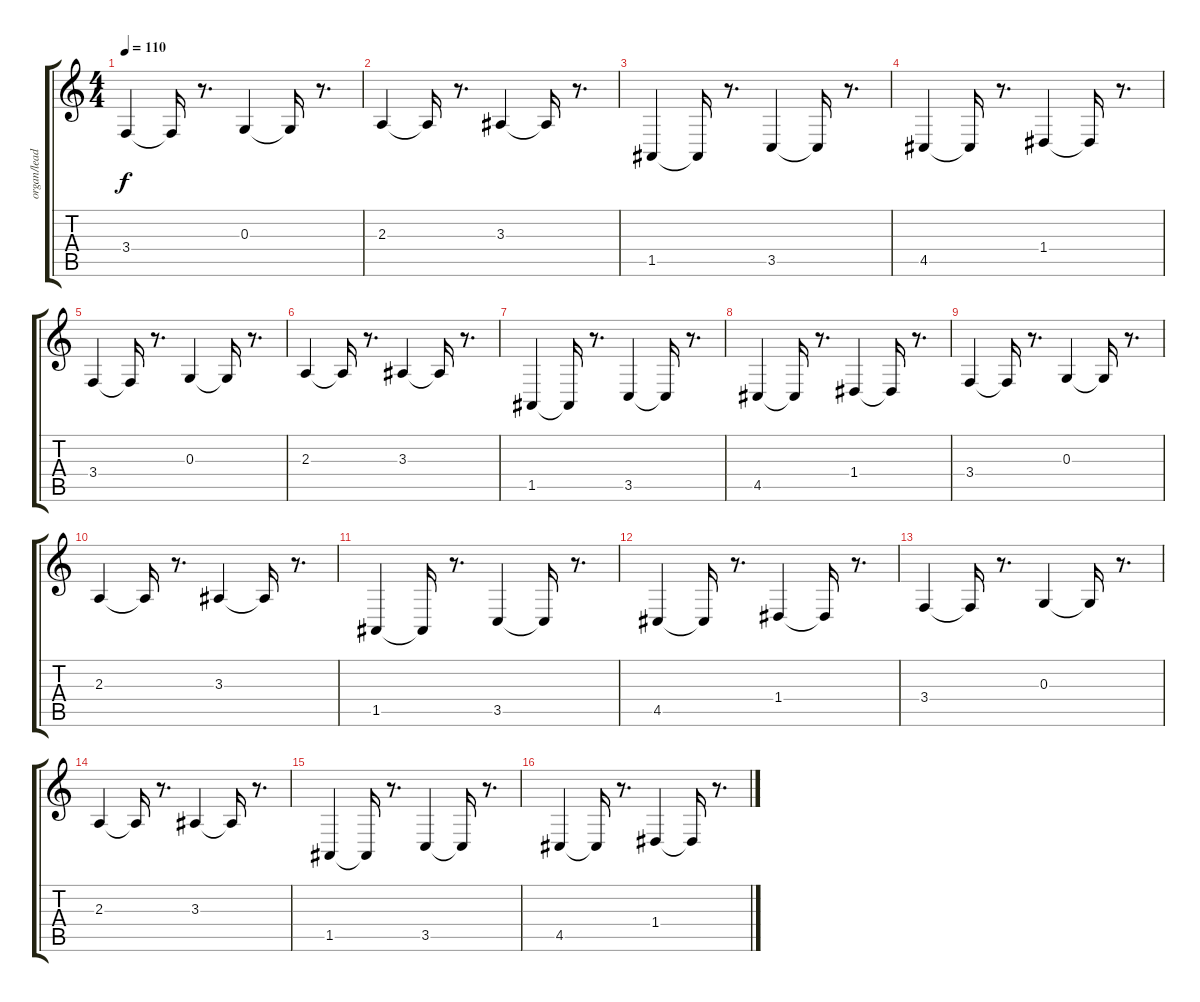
\track ("organ/lead guitar   " "organ/lead") {instrument percussiveorgan}
\staff {score tabs}
\tuning (E4 B3 G3 D3 A2 E2) {hide}
\ts (4 4)
\tempo 110
\clef g2
\ks c
3.4.4{dy f} 3.4{t}.16 r.8{d} 0.3.4 0.3{t}.16 r.8{d} |
2.3.4 2.3{t}.16 r.8{d} 3.3.4 3.3{t}.16 r.8{d} |
1.5.4 1.5{t}.16 r.8{d} 3.5.4 3.5{t}.16 r.8{d} |
4.5.4 4.5{t}.16 r.8{d} 1.4.4 1.4{t}.16 r.8{d} |
3.4.4 3.4{t}.16 r.8{d} 0.3.4 0.3{t}.16 r.8{d} |
2.3.4 2.3{t}.16 r.8{d} 3.3.4 3.3{t}.16 r.8{d} |
1.5.4 1.5{t}.16 r.8{d} 3.5.4 3.5{t}.16 r.8{d} |
4.5.4 4.5{t}.16 r.8{d} 1.4.4 1.4{t}.16 r.8{d} |
3.4.4 3.4{t}.16 r.8{d} 0.3.4 0.3{t}.16 r.8{d} |
2.3.4 2.3{t}.16 r.8{d} 3.3.4 3.3{t}.16 r.8{d} |
1.5.4 1.5{t}.16 r.8{d} 3.5.4 3.5{t}.16 r.8{d} |
4.5.4 4.5{t}.16 r.8{d} 1.4.4 1.4{t}.16 r.8{d} |
3.4.4 3.4{t}.16 r.8{d} 0.3.4 0.3{t}.16 r.8{d} |
2.3.4 2.3{t}.16 r.8{d} 3.3.4 3.3{t}.16 r.8{d} |
1.5.4 1.5{t}.16 r.8{d} 3.5.4 3.5{t}.16 r.8{d} |
4.5.4 4.5{t}.16 r.8{d} 1.4.4 1.4{t}.16 r.8{d}
